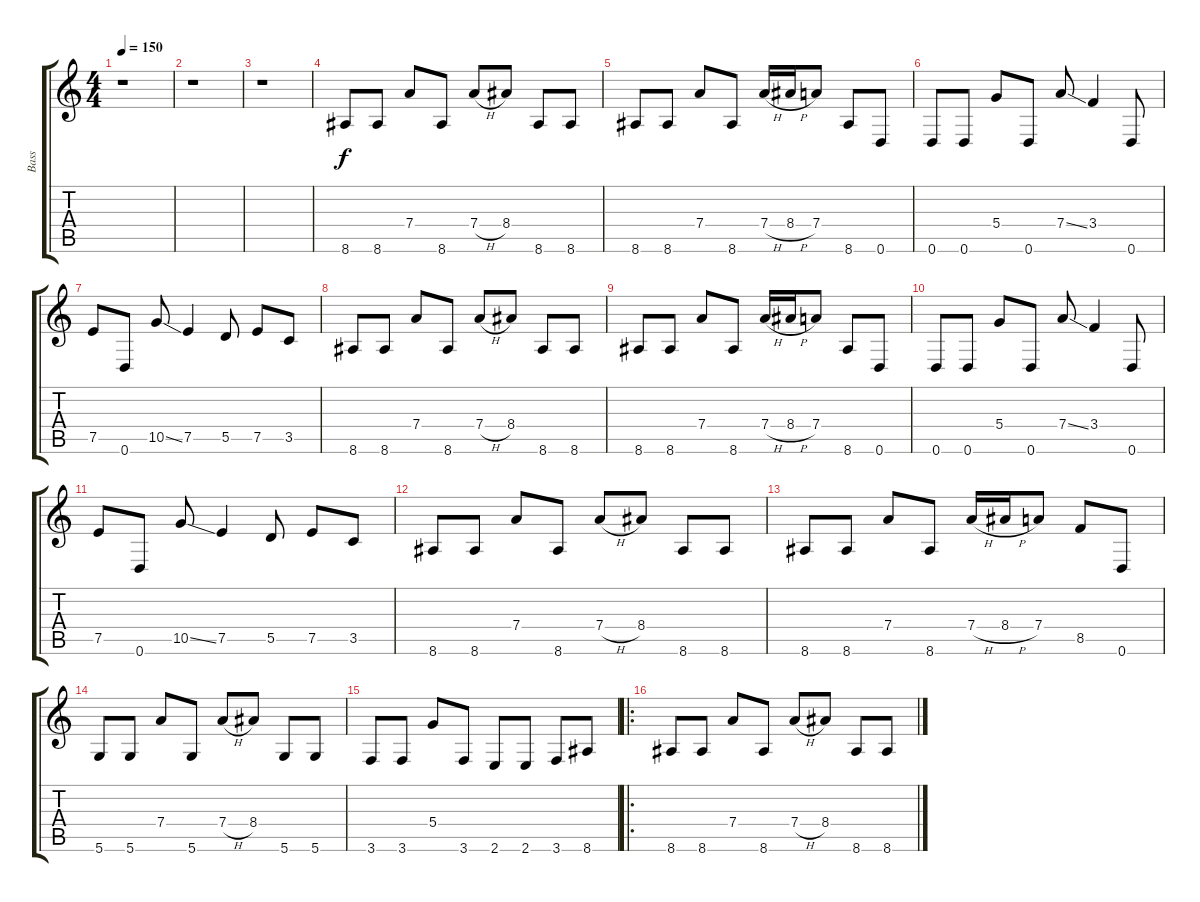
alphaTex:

\track ("Bass" "Bass") {instrument electricbasspick}
\staff {score tabs}
\tuning (E4 B3 G3 D3 A2 D2) {hide}
\ts (4 4)
\tempo 150
\clef g2
\ks c
r.1{dy f} |
r.1 |
r.1 |
8.6.8 8.6.8 7.4.8 8.6.8 7.4{h}.8 8.4.8 8.6.8 8.6.8 |
8.6.8 8.6.8 7.4.8 8.6.8 7.4{h}.16 8.4{h}.16 7.4.8 8.6.8 0.6.8 |
0.6.8 0.6.8 5.4.8 0.6.8 7.4{ss}.8 3.4.4 0.6.8 |
7.5.8 0.6.8 10.5{ss}.8 7.5.4 5.5.8 7.5.8 3.5.8 |
8.6.8 8.6.8 7.4.8 8.6.8 7.4{h}.8 8.4.8 8.6.8 8.6.8 |
8.6.8 8.6.8 7.4.8 8.6.8 7.4{h}.16 8.4{h}.16 7.4.8 8.6.8 0.6.8 |
0.6.8 0.6.8 5.4.8 0.6.8 7.4{ss}.8 3.4.4 0.6.8 |
7.5.8 0.6.8 10.5{ss}.8 7.5.4 5.5.8 7.5.8 3.5.8 |
8.6.8 8.6.8 7.4.8 8.6.8 7.4{h}.8 8.4.8 8.6.8 8.6.8 |
8.6.8 8.6.8 7.4.8 8.6.8 7.4{h}.16 8.4{h}.16 7.4.8 8.5.8 0.6.8 |
5.6.8 5.6.8 7.4.8 5.6.8 7.4{h}.8 8.4.8 5.6.8 5.6.8 |
3.6.8 3.6.8 5.4.8 3.6.8 2.6.8 2.6.8 3.6.8 8.6.8 |
\ro
8.6.8 8.6.8 7.4.8 8.6.8 7.4{h}.8 8.4.8 8.6.8 8.6.8
